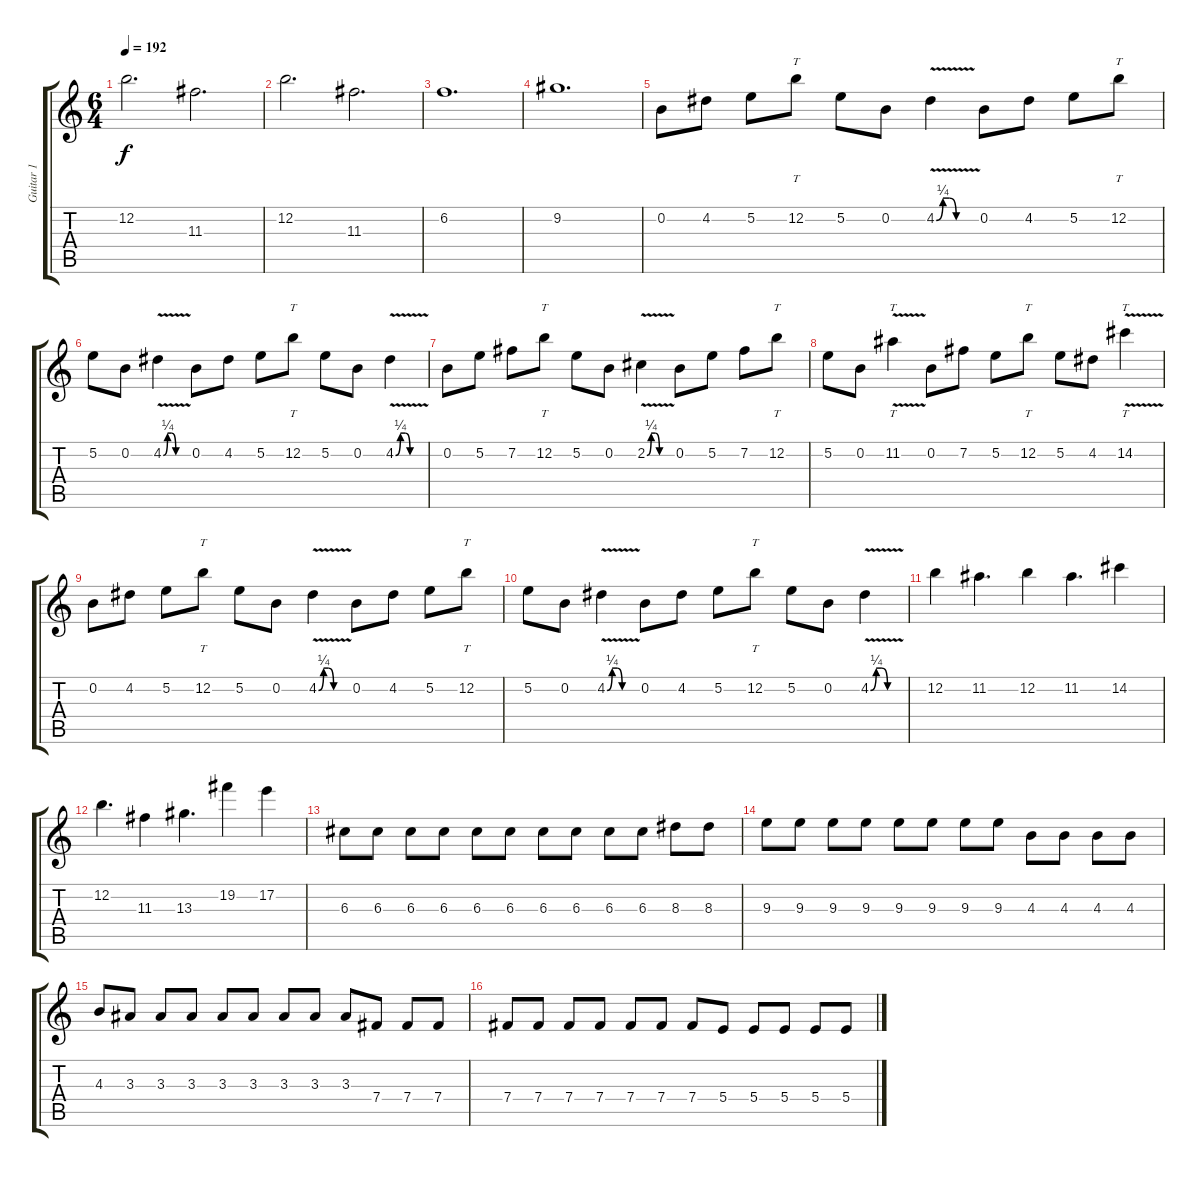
\track ("Guitar 1" "Guitar 1") {instrument distortionguitar}
\staff {score tabs}
\tuning (E4 B3 G3 B2 Gb2 B1) {hide}
\ts (6 4)
\tempo 192
\clef g2
\ks c
12.2.2{d dy f} 11.3.2{d} |
12.2.2{d} 11.3.2{d} |
6.2.1{d} |
9.2.1{d} |
0.2.8 4.2.8 5.2.8 12.2.8{tt} 5.2.8 0.2.8 4.2{be (custom 0 0 10 1 20 1 30 0 60 0) v}.4 0.2.8 4.2.8 5.2.8 12.2.8{tt} |
5.2.8 0.2.8 4.2{be (custom 0 0 10 1 20 1 30 0 60 0) v}.4 0.2.8 4.2.8 5.2.8 12.2.8{tt} 5.2.8 0.2.8 4.2{be (custom 0 0 10 1 20 1 30 0 60 0) v}.4 |
0.2.8 5.2.8 7.2.8 12.2.8{tt} 5.2.8 0.2.8 2.2{be (custom 0 0 10 1 20 1 30 0 60 0) v}.4 0.2.8 5.2.8 7.2.8 12.2.8{tt} |
5.2.8 0.2.8 11.2{v}.4{tt} 0.2.8 7.2.8 5.2.8 12.2.8{tt} 5.2.8 4.2.8 14.2{v}.4{tt} |
0.2.8 4.2.8 5.2.8 12.2.8{tt} 5.2.8 0.2.8 4.2{be (custom 0 0 10 1 20 1 30 0 60 0) v}.4 0.2.8 4.2.8 5.2.8 12.2.8{tt} |
5.2.8 0.2.8 4.2{be (custom 0 0 10 1 20 1 30 0 60 0) v}.4 0.2.8 4.2.8 5.2.8 12.2.8{tt} 5.2.8 0.2.8 4.2{be (custom 0 0 10 1 20 1 30 0 60 0) v}.4 |
12.2.4 11.2.4{d} 12.2.4 11.2.4{d} 14.2.4 |
12.2.4{d} 11.3.4 13.3.4{d} 19.2.4 17.2.4 |
6.3.8 6.3.8 6.3.8 6.3.8 6.3.8 6.3.8 6.3.8 6.3.8 6.3.8 6.3.8 8.3.8 8.3.8 |
9.3.8 9.3.8 9.3.8 9.3.8 9.3.8 9.3.8 9.3.8 9.3.8 4.3.8 4.3.8 4.3.8 4.3.8 |
4.3.8 3.3.8 3.3.8 3.3.8 3.3.8 3.3.8 3.3.8 3.3.8 3.3.8 7.4.8 7.4.8 7.4.8 |
7.4.8 7.4.8 7.4.8 7.4.8 7.4.8 7.4.8 7.4.8 5.4.8 5.4.8 5.4.8 5.4.8 5.4.8
